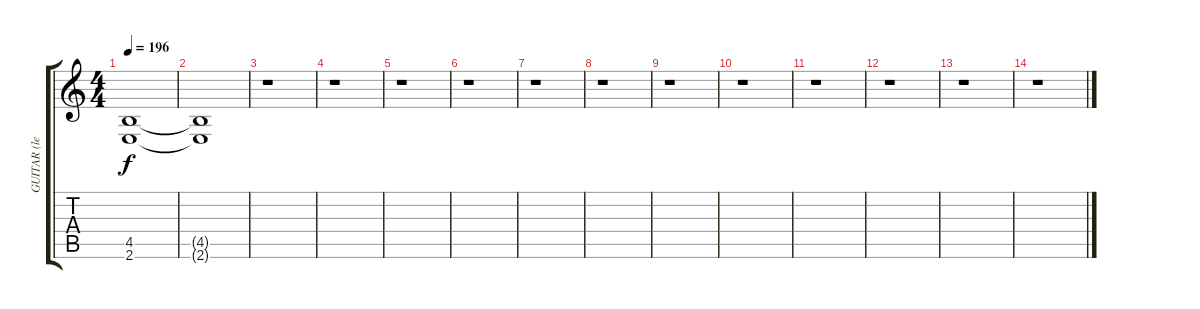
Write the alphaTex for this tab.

\track ("GUITAR (lead)" "GUITAR (le") {instrument distortionguitar}
\staff {score tabs}
\tuning (D4 A3 F3 C3 G2 D2) {hide}
\ts (4 4)
\tempo 196
\clef g2
\ks c
(4.5{t} 2.6{t}).1{dy f} |
(4.5{t} 2.6{t}).1 |
r.1 |
r.1 |
r.1 |
r.1 |
r.1 |
r.1 |
r.1 |
r.1 |
r.1 |
r.1 |
r.1 |
r.1
